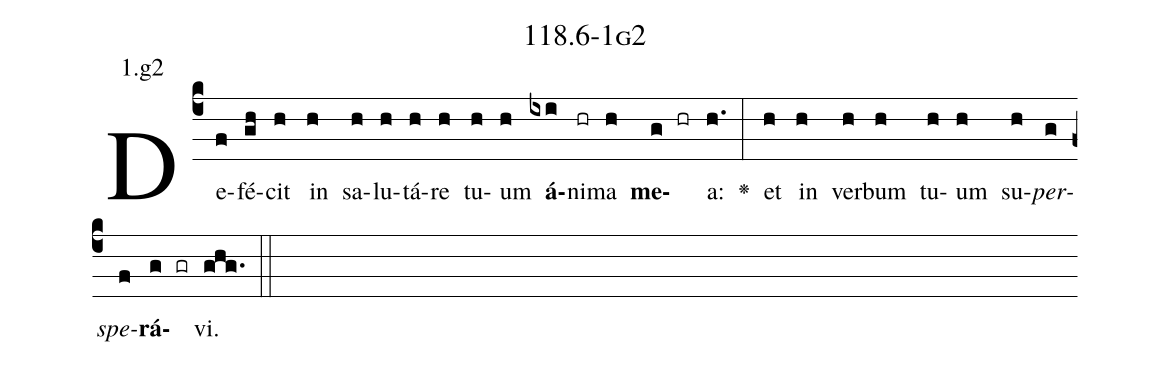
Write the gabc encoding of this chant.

name: 118.6-1g2;
annotation: 1.g2;
%%
(c4)De(f)fé(gh)cit(h) in(h) sa(h)lu(h)tá(h)re(h) tu(h)um(h) <b>á</b>(ixi)ni(hr)ma(h) <b>me</b>(g hr)a:(h.) <v>\greheightstar</v>(:) et(h) in(h) ver(h)bum(h) tu(h)um(h) su(h)<i>per</i>(g)<i>spe</i>(f)<b>rá</b>(g gr)vi.(ghg.) (::)


%E(h) u(h) o(g) u(f) a(g) e.(ghg.) (::)
